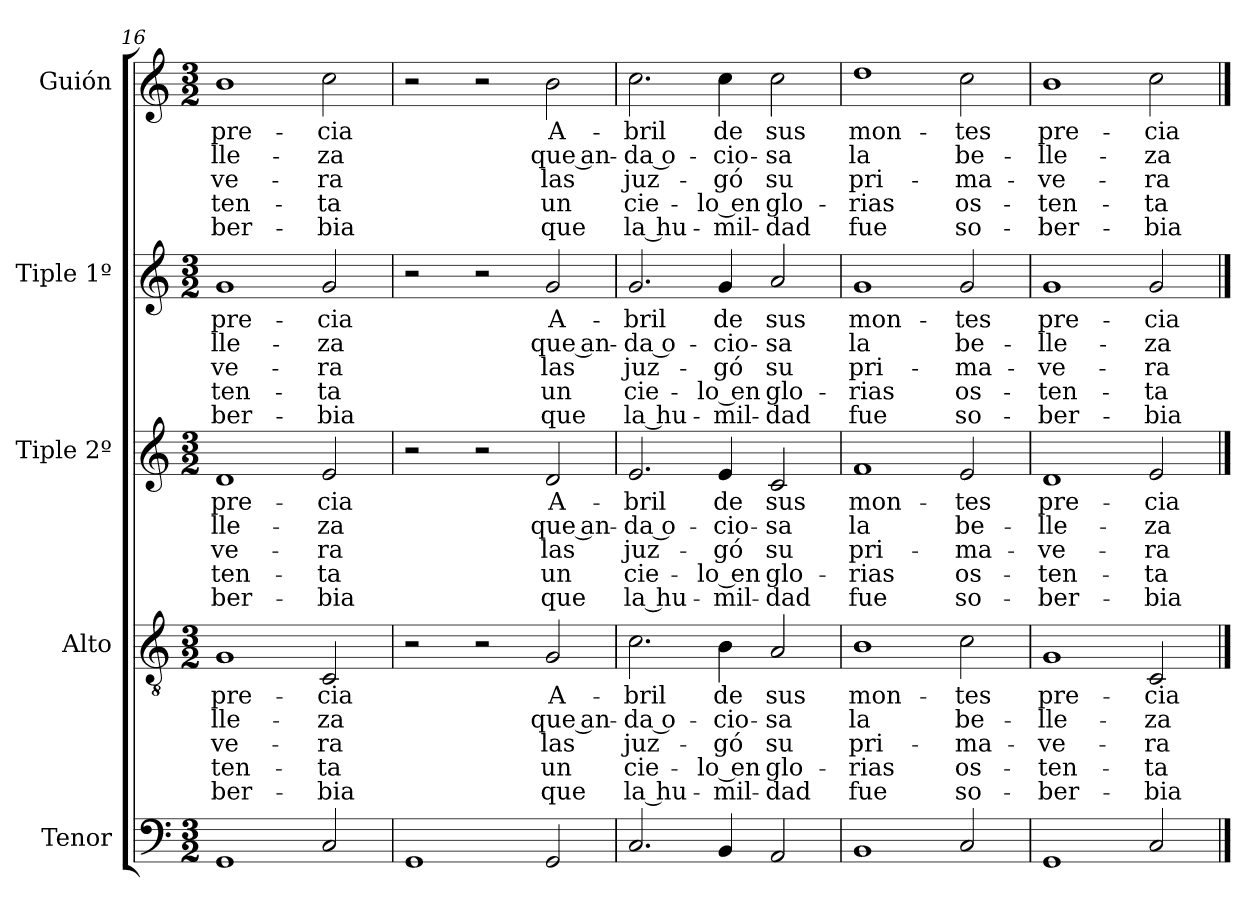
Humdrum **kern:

**kern	**kern	**text	**text	**text	**text	**text	**kern	**text	**text	**text	**text	**text	**kern	**text	**text	**text	**text	**text	**kern	**text	**text	**text	**text	**text
*part5	*part4	*part4	*part4	*part4	*part4	*part4	*part3	*part3	*part3	*part3	*part3	*part3	*part2	*part2	*part2	*part2	*part2	*part2	*part1	*part1	*part1	*part1	*part1	*part1
*staff5	*staff4	*staff4	*staff4	*staff4	*staff4	*staff4	*staff3	*staff3	*staff3	*staff3	*staff3	*staff3	*staff2	*staff2	*staff2	*staff2	*staff2	*staff2	*staff1	*staff1	*staff1	*staff1	*staff1	*staff1
*I"Tenor	*I"Alto	*	*	*	*	*	*I"Tiple 2º	*	*	*	*	*	*I"Tiple 1º	*	*	*	*	*	*I"Guión	*	*	*	*	*
*I'Tn.	*I'A.	*	*	*	*	*	*I'T. 2	*	*	*	*	*	*I'T. 1	*	*	*	*	*	*I'G	*	*	*	*	*
*clefF4	*clefGv2	*	*	*	*	*	*clefG2	*	*	*	*	*	*clefG2	*	*	*	*	*	*clefG2	*	*	*	*	*
*M3/2	*M3/2	*	*	*	*	*	*M3/2	*	*	*	*	*	*M3/2	*	*	*	*	*	*M3/2	*	*	*	*	*
=16	=16	=16	=16	=16	=16	=16	=16	=16	=16	=16	=16	=16	=16	=16	=16	=16	=16	=16	=16	=16	=16	=16	=16	=16
1GG	1G	pre-	-lle-	-ve-	-ten-	-ber-	1d	pre-	-lle-	-ve-	-ten-	-ber-	1g	pre-	-lle-	-ve-	-ten-	-ber-	1b	pre-	-lle-	-ve-	-ten-	-ber-
2C	2C	-cia	-za	-ra	-ta	-bia	2e	-cia	-za	-ra	-ta	-bia	2g	-cia	-za	-ra	-ta	-bia	2cc	-cia	-za	-ra	-ta	-bia
=17	=17	=17	=17	=17	=17	=17	=17	=17	=17	=17	=17	=17	=17	=17	=17	=17	=17	=17	=17	=17	=17	=17	=17	=17
1GG	2r	.	.	.	.	.	2r	.	.	.	.	.	2r	.	.	.	.	.	2r	.	.	.	.	.
.	2r	.	.	.	.	.	2r	.	.	.	.	.	2r	.	.	.	.	.	2r	.	.	.	.	.
2GG	2G	A-	que an-	las	un	que	2d	A-	que an-	las	un	que	2g	A-	que an-	las	un	que	2b	A-	que an-	las	un	que
=18	=18	=18	=18	=18	=18	=18	=18	=18	=18	=18	=18	=18	=18	=18	=18	=18	=18	=18	=18	=18	=18	=18	=18	=18
2.C	2.c	-bril	-da o-	juz-	cie-	la hu-	2.e	-bril	-da o-	juz-	cie-	la hu-	2.g	-bril	-da o-	juz-	cie-	la hu-	2.cc	-bril	-da o-	juz-	cie-	la hu-
4BB	4B	de	-cio-	-gó	-lo en	-mil-	4e	de	-cio-	-gó	-lo en	-mil-	4g	de	-cio-	-gó	-lo en	-mil-	4cc	de	-cio-	-gó	-lo en	-mil-
2AA	2A	sus	-sa	su	glo-	-dad	2c	sus	-sa	su	glo-	-dad	2a	sus	-sa	su	glo-	-dad	2cc	sus	-sa	su	glo-	-dad
=19	=19	=19	=19	=19	=19	=19	=19	=19	=19	=19	=19	=19	=19	=19	=19	=19	=19	=19	=19	=19	=19	=19	=19	=19
1BB	1B	mon-	la	pri-	-rias	fue	1f	mon-	la	pri-	-rias	fue	1g	mon-	la	pri-	-rias	fue	1dd	mon-	la	pri-	-rias	fue
2C	2c	-tes	be-	-ma-	os-	so-	2e	-tes	be-	-ma-	os-	so-	2g	-tes	be-	-ma-	os-	so-	2cc	-tes	be-	-ma-	os-	so-
=20	=20	=20	=20	=20	=20	=20	=20	=20	=20	=20	=20	=20	=20	=20	=20	=20	=20	=20	=20	=20	=20	=20	=20	=20
1GG	1G	pre-	-lle-	-ve-	-ten-	-ber-	1d	pre-	-lle-	-ve-	-ten-	-ber-	1g	pre-	-lle-	-ve-	-ten-	-ber-	1b	pre-	-lle-	-ve-	-ten-	-ber-
2C	2C	-cia	-za	-ra	-ta	-bia	2e	-cia	-za	-ra	-ta	-bia	2g	-cia	-za	-ra	-ta	-bia	2cc	-cia	-za	-ra	-ta	-bia
==	==	==	==	==	==	==	==	==	==	==	==	==	==	==	==	==	==	==	==	==	==	==	==	==
*-	*-	*-	*-	*-	*-	*-	*-	*-	*-	*-	*-	*-	*-	*-	*-	*-	*-	*-	*-	*-	*-	*-	*-	*-
